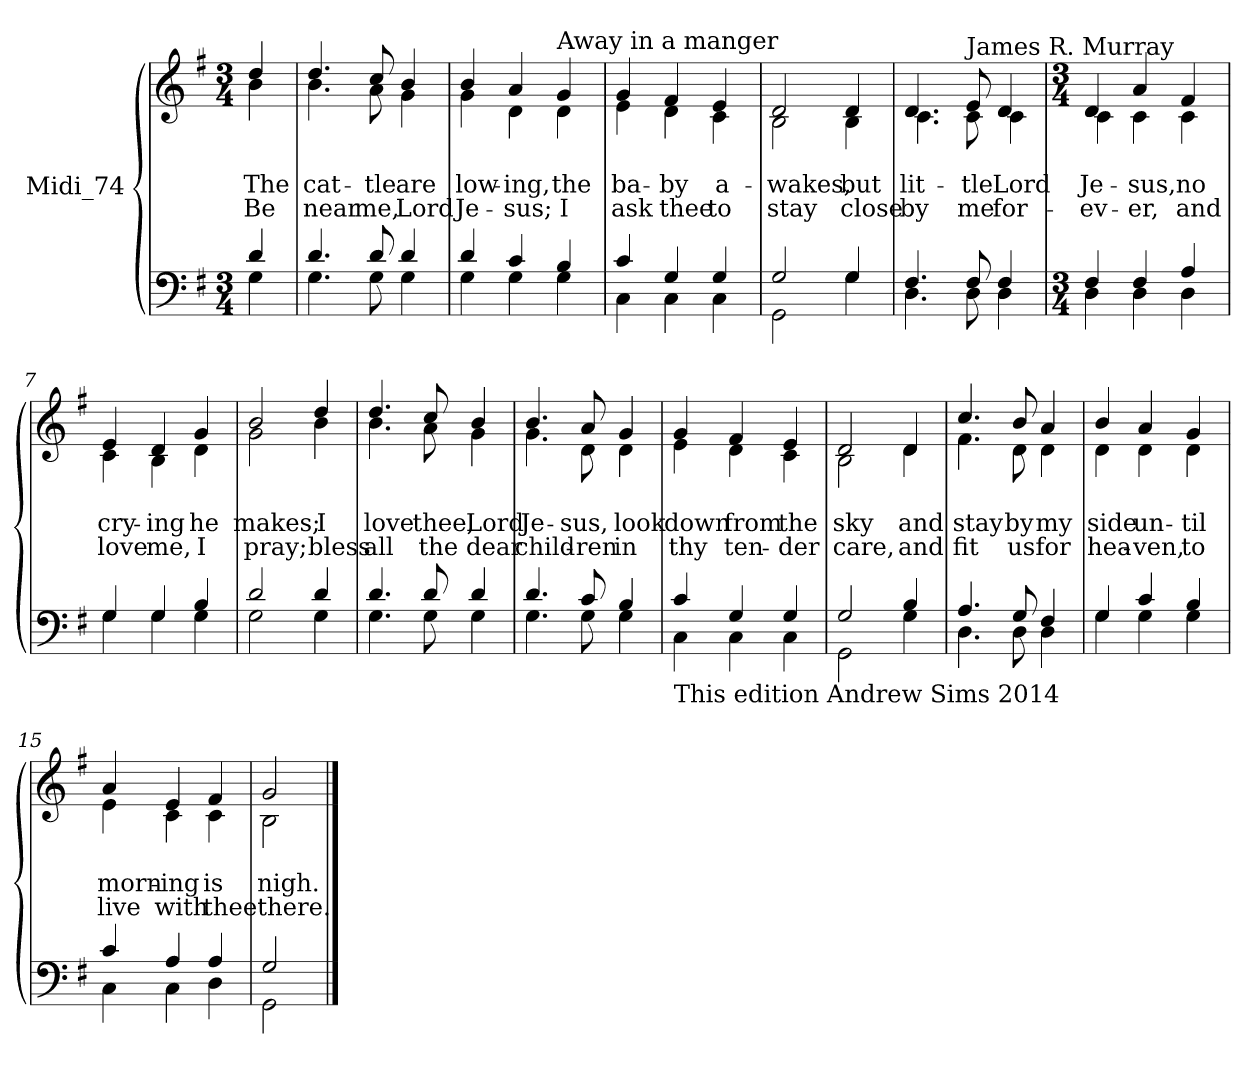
**kern	**kern	**text	**text	**text
*part2	*part1	*part1	*part1	*part1
*staff2	*staff1	*staff1	*staff1	*staff1
*I"Midi_74	*I"Midi_74	*	*	*
*clefF4	*clefG2	*	*	*
*k[f#]	*k[f#]	*	*	*
*G:	*G:	*	*	*
*M3/4	*M3/4	*	*	*
=	=	=	=	=
*^	*	*	*	*
!	!	!LO:TX:a:cj:t=vv. 1, 2 anon\nv. 3 John Thomas McFarland?	!	!	!
!	!	!	!LO:LY:b	!	!LO:LY:b
*	*	*^	*	*	*
!	!	!	!	!	!LO:LY:b	!
4d/	4G\	4dd/	4b\	.	The	-Be
=1	=1	=1	=1	=1	=1	=1
!	!	!	!	!LO:LY:b	!	!LO:LY:b
!	!	!	!	!	!LO:LY:b	!
4.d/	4.G\	4.dd/	4.b\	.	cat-	near
!	!	!	!	!LO:LY:b	!	!LO:LY:b
!	!	!	!	!	!LO:LY:b	!
8d/	8G\	8cc/	8a\	.	-tle	me,
!	!	!	!	!LO:LY:b	!	!LO:LY:b
!	!	!	!	!	!LO:LY:b	!
4d/	4G\	4b/	4g\	.	are	Lord
=2	=2	=2	=2	=2	=2	=2
!	!	!	!	!LO:LY:b	!	!LO:LY:b
!	!	!	!	!	!LO:LY:b	!
4d/	4G\	4b/	4g\	.	low-	-Je-
!	!	!	!	!LO:LY:b	!	!LO:LY:b
!	!	!	!	!	!LO:LY:b	!
4c/	4G\	4a/	4d\	.	-ing,	sus;
!	!	!LO:TX:a:t=Away in a manger	!	!	!	!
!	!	!	!	!LO:LY:b	!	!LO:LY:b
!	!	!	!	!	!LO:LY:b	!
4B/	4G\	4g/	4d\	.	the	I
=3	=3	=3	=3	=3	=3	=3
!	!	!	!	!LO:LY:b	!	!LO:LY:b
!	!	!	!	!	!LO:LY:b	!
4c/	4C\	4g/	4e\	.	ba-	ask
!	!	!	!	!LO:LY:b	!	!LO:LY:b
!	!	!	!	!	!LO:LY:b	!
4G/	4C\	4f#/	4d\	.	-by	thee
!	!	!	!	!LO:LY:b	!	!LO:LY:b
!	!	!	!	!	!LO:LY:b	!
4G/	4C\	4e/	4c\	.	a-	to
=4	=4	=4	=4	=4	=4	=4
!	!	!	!	!LO:LY:b	!	!LO:LY:b
!	!	!	!	!	!LO:LY:b	!
2G/	2GG\	2d/	2B\	.	wakes,	stay
!	!	!	!	!LO:LY:b	!	!LO:LY:b
!	!	!	!	!	!LO:LY:b	!
4G/	4G\	4d/	4B\	.	but	close
=5	=5	=5	=5	=5	=5	=5
!	!	!	!	!LO:LY:b	!	!LO:LY:b
!	!	!	!	!	!LO:LY:b	!
4.F#/	4.D\	4.d/	4.c\	.	-lit-	-by
!	!	!LO:TX:a:t=James R. Murray	!	!	!	!
!	!	!	!	!LO:LY:b	!	!LO:LY:b
!	!	!	!	!	!LO:LY:b	!
8F#/	8D\	8e/	8c\	.	-tle	me
!	!	!	!	!LO:LY:b	!	!LO:LY:b
!	!	!	!	!	!LO:LY:b	!
4F#/	4D\	4d/	4c\	.	Lord	for-
!!LO:LB:g=z	!!
=6	=6	=6	=6	=6	=6	=6
*M3/4	*	*M3/4	*	*	*	*
!	!	!	!	!LO:LY:b	!	!LO:LY:b
!	!	!	!	!	!LO:LY:b	!
4F#/	4D\	4d/	4c\	.	Je-	-ev-
!	!	!	!	!LO:LY:b	!	!LO:LY:b
!	!	!	!	!	!LO:LY:b	!
4F#/	4D\	4a/	4c\	.	-sus,	er,
!	!	!	!	!LO:LY:b	!	!LO:LY:b
!	!	!	!	!	!LO:LY:b	!
4A/	4D\	4f#/	4c\	.	no	and
=7	=7	=7	=7	=7	=7	=7
!	!	!	!	!LO:LY:b	!	!LO:LY:b
!	!	!	!	!	!LO:LY:b	!
4G/	4G\	4e/	4c\	.	cry-	love
!	!	!	!	!LO:LY:b	!	!LO:LY:b
!	!	!	!	!	!LO:LY:b	!
4G/	4G\	4d/	4B\	.	-ing	me,
!	!	!	!	!LO:LY:b	!	!LO:LY:b
!	!	!	!	!	!LO:LY:b	!
4B/	4G\	4g/	4d\	.	he	I
=8	=8	=8	=8	=8	=8	=8
!	!	!	!	!LO:LY:b	!	!LO:LY:b
!	!	!	!	!	!LO:LY:b	!
2d/	2G\	2b/	2g\	.	makes;	pray;
!	!	!	!	!LO:LY:b	!	!LO:LY:b
!	!	!	!	!	!LO:LY:b	!
4d/	4G\	4dd/	4b\	.	I	bless
=9	=9	=9	=9	=9	=9	=9
!	!	!	!	!LO:LY:b	!	!LO:LY:b
!	!	!	!	!	!LO:LY:b	!
4.d/	4.G\	4.dd/	4.b\	.	love	all
!	!	!	!	!LO:LY:b	!	!LO:LY:b
!	!	!	!	!	!LO:LY:b	!
8d/	8G\	8cc/	8a\	.	thee,	the
!	!	!	!	!LO:LY:b	!	!LO:LY:b
!	!	!	!	!	!LO:LY:b	!
4d/	4G\	4b/	4g\	.	Lord	dear
=10	=10	=10	=10	=10	=10	=10
!	!	!	!	!LO:LY:b	!	!LO:LY:b
!	!	!	!	!	!LO:LY:b	!
4.d/	4.G\	4.b/	4.g\	.	Je-	child-
!	!	!	!	!LO:LY:b	!	!LO:LY:b
!	!	!	!	!	!LO:LY:b	!
8c/	8G\	8a/	8d\	.	-sus,	ren
!	!	!	!	!LO:LY:b	!	!LO:LY:b
!	!	!	!	!	!LO:LY:b	!
4B/	4G\	4g/	4d\	.	look	in
!!LO:LB:g=z	!!
=11	=11	=11	=11	=11	=11	=11
!LO:TX:b:t=This edition  Andrew Sims 2014	!	!	!	!	!	!
!	!	!	!	!LO:LY:b	!	!LO:LY:b
!	!	!	!	!	!LO:LY:b	!
4c/	4C\	4g/	4e\	.	down	thy
!	!	!	!	!LO:LY:b	!	!LO:LY:b
!	!	!	!	!	!LO:LY:b	!
4G/	4C\	4f#/	4d\	.	from	ten-
!	!	!	!	!LO:LY:b	!	!LO:LY:b
!	!	!	!	!	!LO:LY:b	!
4G/	4C\	4e/	4c\	.	the	der
=12	=12	=12	=12	=12	=12	=12
!	!	!	!	!LO:LY:b	!	!LO:LY:b
!	!	!	!	!	!LO:LY:b	!
2G/	2GG\	2d/	2B\	.	sky	care,
!	!	!	!	!LO:LY:b	!	!LO:LY:b
!	!	!	!	!	!LO:LY:b	!
4B/	4G\	4d/	4d\	.	and	and
=13	=13	=13	=13	=13	=13	=13
!	!	!	!	!LO:LY:b	!	!LO:LY:b
!	!	!	!	!	!LO:LY:b	!
4.A/	4.D\	4.cc/	4.f#\	.	stay	-fit
!	!	!	!	!LO:LY:b	!	!LO:LY:b
!	!	!	!	!	!LO:LY:b	!
8G/	8D\	8b/	8d\	.	by	us
!	!	!	!	!LO:LY:b	!	!LO:LY:b
!	!	!	!	!	!LO:LY:b	!
4F#/	4D\	4a/	4d\	.	my	for
=14	=14	=14	=14	=14	=14	=14
!	!	!	!	!LO:LY:b	!	!LO:LY:b
!	!	!	!	!	!LO:LY:b	!
4G/	4G\	4b/	4d\	.	side	-hea-
!	!	!	!	!LO:LY:b	!	!LO:LY:b
!	!	!	!	!	!LO:LY:b	!
4c/	4G\	4a/	4d\	.	un-	ven,
!	!	!	!	!LO:LY:b	!	!LO:LY:b
!	!	!	!	!	!LO:LY:b	!
4B/	4G\	4g/	4d\	.	-til	-to
=15	=15	=15	=15	=15	=15	=15
!	!	!	!	!LO:LY:b	!	!LO:LY:b
!	!	!	!	!	!LO:LY:b	!
4c/	4C\	4a/	4e\	.	morn-	live
!	!	!	!	!LO:LY:b	!	!LO:LY:b
!	!	!	!	!	!LO:LY:b	!
4A/	4C\	4e/	4c\	.	-ing	with
!	!	!	!	!LO:LY:b	!	!LO:LY:b
!	!	!	!	!	!LO:LY:b	!
4A/	4D\	4f#/	4c\	.	is	thee
=16	=16	=16	=16	=16	=16	=16
!	!	!	!	!LO:LY:b	!	!LO:LY:b
!	!	!	!	!	!LO:LY:b	!
2G/	2GG\	2g/	2B\	.	nigh.	there.
*v	*v	*	*	*	*	*
*	*v	*v	*	*	*
==	==	==	==	==
*-	*-	*-	*-	*-
